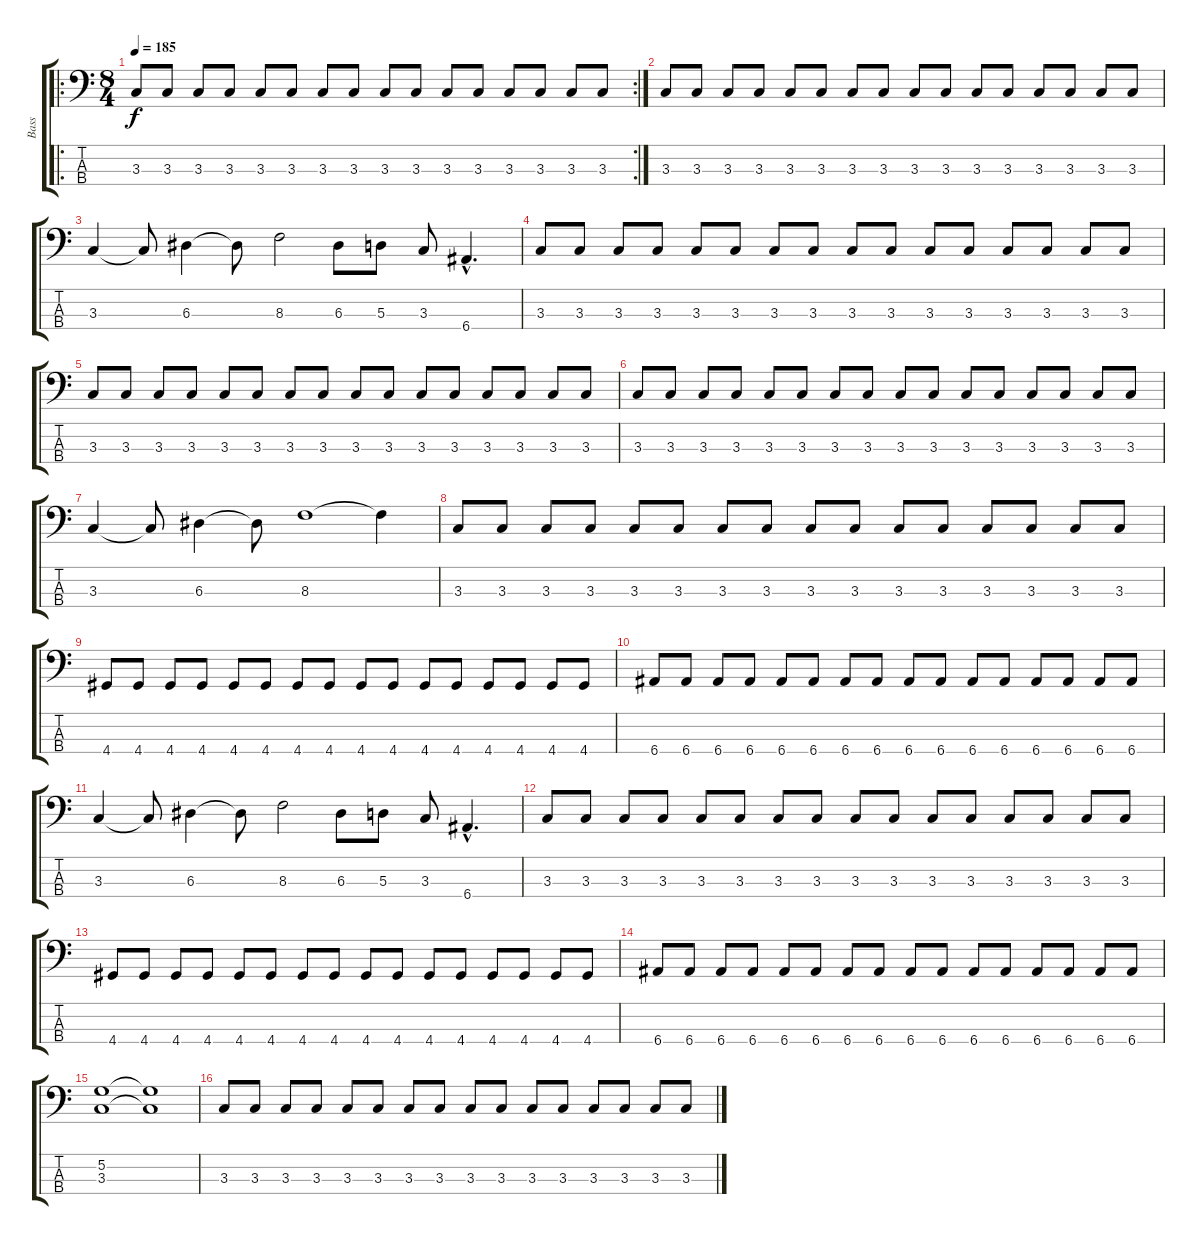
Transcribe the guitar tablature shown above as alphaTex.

\track ("Bass" "Bass") {instrument electricbassfinger}
\staff {score tabs}
\tuning (G2 D2 A1 E1) {hide}
\ro
\rc 2
\ts (8 4)
\tempo 185
\clef f4
\ks c
3.3.8{dy f instrument electricbassfinger} 3.3.8 3.3.8 3.3.8 3.3.8 3.3.8 3.3.8 3.3.8 3.3.8 3.3.8 3.3.8 3.3.8 3.3.8 3.3.8 3.3.8 3.3.8 |
3.3.8 3.3.8 3.3.8 3.3.8 3.3.8 3.3.8 3.3.8 3.3.8 3.3.8 3.3.8 3.3.8 3.3.8 3.3.8 3.3.8 3.3.8 3.3.8 |
3.3.4 3.3{t}.8 6.3.4 6.3{t}.8 8.3.2 6.3.8 5.3.8 3.3.8 6.4{hac}.4{d} |
3.3.8 3.3.8 3.3.8 3.3.8 3.3.8 3.3.8 3.3.8 3.3.8 3.3.8 3.3.8 3.3.8 3.3.8 3.3.8 3.3.8 3.3.8 3.3.8 |
3.3.8 3.3.8 3.3.8 3.3.8 3.3.8 3.3.8 3.3.8 3.3.8 3.3.8 3.3.8 3.3.8 3.3.8 3.3.8 3.3.8 3.3.8 3.3.8 |
3.3.8 3.3.8 3.3.8 3.3.8 3.3.8 3.3.8 3.3.8 3.3.8 3.3.8 3.3.8 3.3.8 3.3.8 3.3.8 3.3.8 3.3.8 3.3.8 |
3.3.4 3.3{t}.8 6.3.4 6.3{t}.8 8.3.1 8.3{t}.4 |
3.3.8 3.3.8 3.3.8 3.3.8 3.3.8 3.3.8 3.3.8 3.3.8 3.3.8 3.3.8 3.3.8 3.3.8 3.3.8 3.3.8 3.3.8 3.3.8 |
4.4.8 4.4.8 4.4.8 4.4.8 4.4.8 4.4.8 4.4.8 4.4.8 4.4.8 4.4.8 4.4.8 4.4.8 4.4.8 4.4.8 4.4.8 4.4.8 |
6.4.8 6.4.8 6.4.8 6.4.8 6.4.8 6.4.8 6.4.8 6.4.8 6.4.8 6.4.8 6.4.8 6.4.8 6.4.8 6.4.8 6.4.8 6.4.8 |
3.3.4 3.3{t}.8 6.3.4 6.3{t}.8 8.3.2 6.3.8 5.3.8 3.3.8 6.4{hac}.4{d} |
3.3.8 3.3.8 3.3.8 3.3.8 3.3.8 3.3.8 3.3.8 3.3.8 3.3.8 3.3.8 3.3.8 3.3.8 3.3.8 3.3.8 3.3.8 3.3.8 |
4.4.8 4.4.8 4.4.8 4.4.8 4.4.8 4.4.8 4.4.8 4.4.8 4.4.8 4.4.8 4.4.8 4.4.8 4.4.8 4.4.8 4.4.8 4.4.8 |
6.4.8 6.4.8 6.4.8 6.4.8 6.4.8 6.4.8 6.4.8 6.4.8 6.4.8 6.4.8 6.4.8 6.4.8 6.4.8 6.4.8 6.4.8 6.4.8 |
(5.2 3.3).1 (5.2{t} 3.3{t}).1 |
3.3.8 3.3.8 3.3.8 3.3.8 3.3.8 3.3.8 3.3.8 3.3.8 3.3.8 3.3.8 3.3.8 3.3.8 3.3.8 3.3.8 3.3.8 3.3.8
